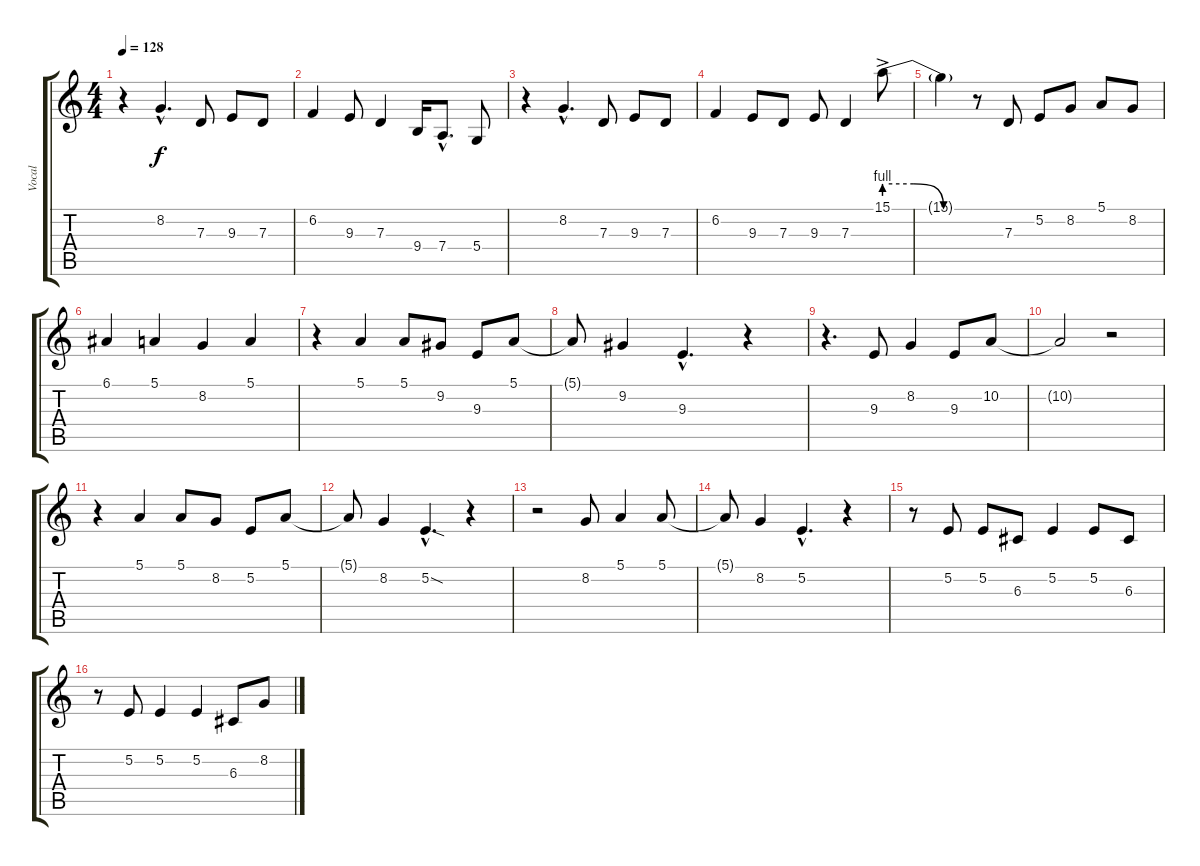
\track ("Vocal" "Vocal") {instrument lead3calliope}
\staff {score tabs}
\tuning (E4 B3 G3 D3 A2 E2) {hide}
\ts (4 4)
\tempo 128
\clef g2
\ks c
r.4{dy f} 8.2{hac}.4{d} 7.3.8 9.3.8 7.3.8 |
6.2.4 9.3.8 7.3.4 9.4.16 7.4{hac}.8{d} 5.4.8 |
r.4 8.2{hac}.4{d} 7.3.8 9.3.8 7.3.8 |
6.2.4 9.3.8 7.3.8 9.3.8 7.3.4 15.1{be (custom 0 4 20 4 40 0 60 0) ac}.8 |
15.1{t}.4 r.8 7.3.8 5.2.8 8.2.8 5.1.8 8.2.8 |
6.1.4 5.1.4 8.2.4 5.1.4 |
r.4 5.1.4 5.1.8 9.2.8 9.3.8 5.1.8 |
5.1{t}.8 9.2.4 9.3{hac}.4{d} r.4 |
r.4{d} 9.3.8 8.2.4 9.3.8 10.2.8 |
10.2{t}.2 r.2 |
r.4 5.1.4 5.1.8 8.2.8 5.2.8 5.1.8 |
5.1{t}.8 8.2.4 5.2{sod hac}.4{d} r.4 |
r.2 8.2.8 5.1.4 5.1.8 |
5.1{t}.8 8.2.4 5.2{hac}.4{d} r.4 |
r.8 5.2.8 5.2.8 6.3.8 5.2.4 5.2.8 6.3.8 |
r.8 5.2.8 5.2.4 5.2.4 6.3.8 8.2.8
